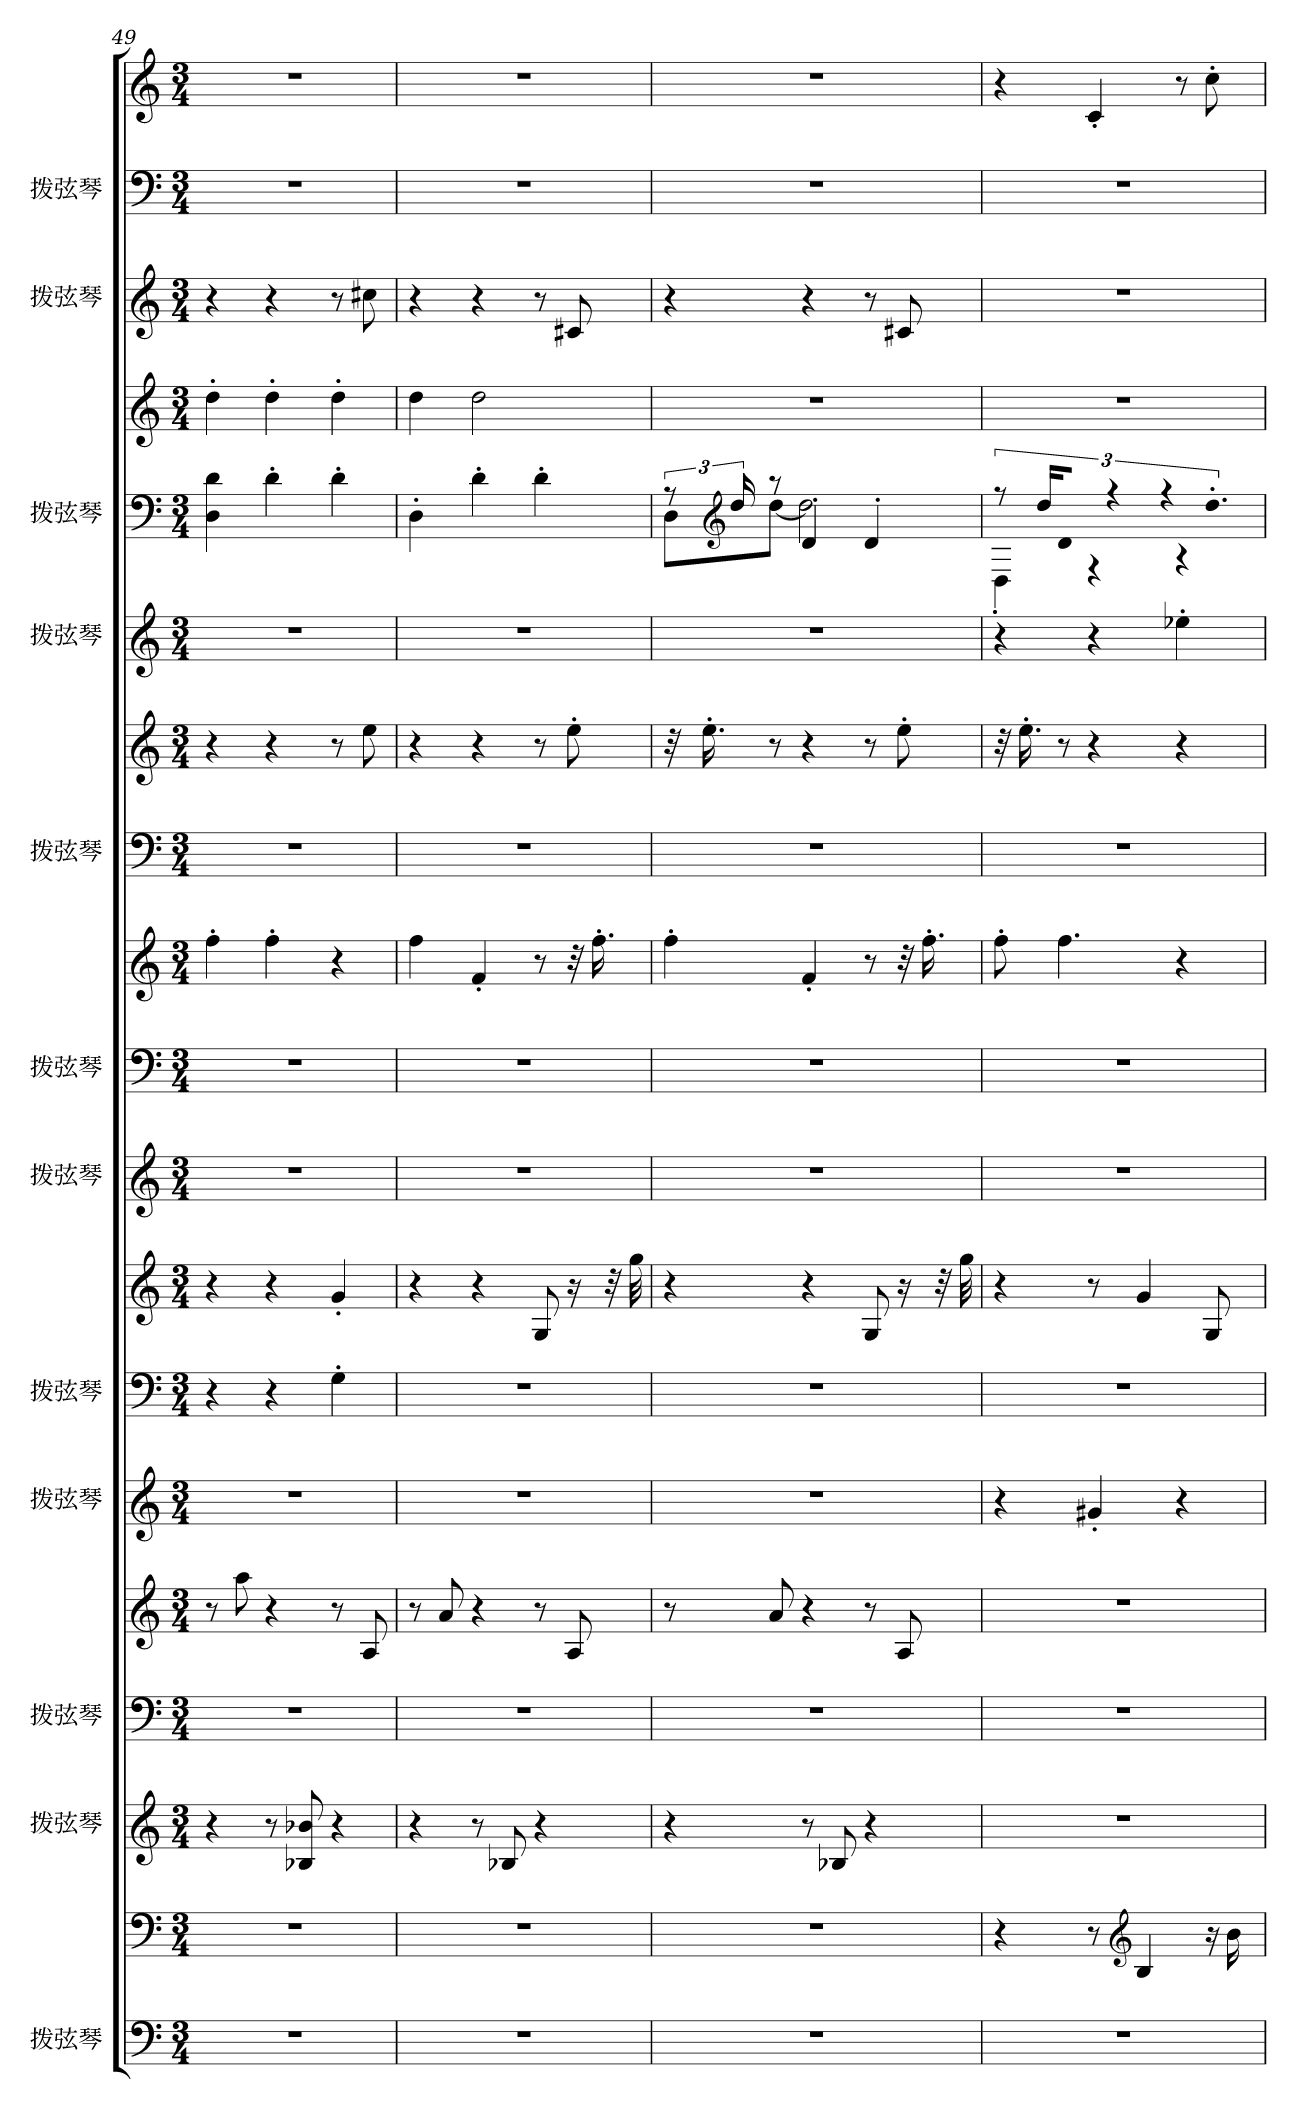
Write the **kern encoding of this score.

**kern	**kern	**kern	**kern	**kern	**kern	**kern	**kern	**kern	**kern	**kern	**kern	**kern	**kern	**kern	**kern	**kern	**kern	**kern
*part12	*part12	*part11	*part10	*part10	*part9	*part8	*part8	*part7	*part6	*part6	*part5	*part5	*part4	*part3	*part3	*part2	*part1	*part1
*staff19	*staff18	*staff17	*staff16	*staff15	*staff14	*staff13	*staff12	*staff11	*staff10	*staff9	*staff8	*staff7	*staff6	*staff5	*staff4	*staff3	*staff2	*staff1
*I"拨弦琴	*	*I"拨弦琴	*I"拨弦琴	*	*I"拨弦琴	*I"拨弦琴	*	*I"拨弦琴	*I"拨弦琴	*	*I"拨弦琴	*	*I"拨弦琴	*I"拨弦琴	*	*I"拨弦琴	*I"拨弦琴	*
*clefF4	*clefF4	*clefG2	*clefF4	*clefG2	*clefG2	*clefF4	*clefG2	*clefG2	*clefF4	*clefG2	*clefF4	*clefG2	*clefG2	*clefF4	*clefG2	*clefG2	*clefF4	*clefG2
*k[]	*k[]	*k[]	*k[]	*k[]	*k[]	*k[]	*k[]	*k[]	*k[]	*k[]	*k[]	*k[]	*k[]	*k[]	*k[]	*k[]	*k[]	*k[]
*M3/4	*M3/4	*M3/4	*M3/4	*M3/4	*M3/4	*M3/4	*M3/4	*M3/4	*M3/4	*M3/4	*M3/4	*M3/4	*M3/4	*M3/4	*M3/4	*M3/4	*M3/4	*M3/4
=49	=49	=49	=49	=49	=49	=49	=49	=49	=49	=49	=49	=49	=49	=49	=49	=49	=49	=49
2.r	2.r	4r	2.r	8r	2.r	4r	4r	2.r	2.r	4ff'\	2.r	4r	2.r	4D\ 4d\	4dd'\	4r	2.r	2.r
.	.	.	.	8aa\	.	.	.	.	.	.	.	.	.	.	.	.	.	.
.	.	8r	.	4r	.	4r	4r	.	.	4ff'\	.	4r	.	4d'\	4dd'\	4r	.	.
.	.	8B-X/ 8b-X/	.	.	.	.	.	.	.	.	.	.	.	.	.	.	.	.
.	.	4r	.	8r	.	4G'\	4g'/	.	.	4r	.	8r	.	4d'\	4dd'\	8r	.	.
.	.	.	.	8A/	.	.	.	.	.	.	.	8ee\	.	.	.	8cc#X\	.	.
=50	=50	=50	=50	=50	=50	=50	=50	=50	=50	=50	=50	=50	=50	=50	=50	=50	=50	=50
2.r	2.r	4r	2.r	8r	2.r	2.r	4r	2.r	2.r	4ff\	2.r	4r	2.r	4D'\	4dd\	4r	2.r	2.r
.	.	.	.	8a/	.	.	.	.	.	.	.	.	.	.	.	.	.	.
.	.	8r	.	4r	.	.	4r	.	.	4f'/	.	4r	.	4d'\	2dd\	4r	.	.
.	.	8B-X/	.	.	.	.	.	.	.	.	.	.	.	.	.	.	.	.
.	.	4r	.	8r	.	.	8G/	.	.	8r	.	8r	.	4d'\	.	8r	.	.
.	.	.	.	8A/	.	.	16r	.	.	32r	.	8ee'\	.	.	.	8c#X/	.	.
.	.	.	.	.	.	.	.	.	.	16.ff'\	.	.	.	.	.	.	.	.
.	.	.	.	.	.	.	32r	.	.	.	.	.	.	.	.	.	.	.
.	.	.	.	.	.	.	32gg\	.	.	.	.	.	.	.	.	.	.	.
!!LO:PB:g=z
=51	=51	=51	=51	=51	=51	=51	=51	=51	=51	=51	=51	=51	=51	=51	=51	=51	=51	=51
*	*	*	*	*	*	*	*	*	*	*	*	*	*	*^	*	*	*	*
2.r	2.r	4r	2.r	8r	2.r	2.r	4r	2.r	2.r	4ff'\	2.r	32r	2.r	12r	8D\L	2.r	4r	2.r	2.r
.	.	.	.	.	.	.	.	.	.	.	.	16.ee'\	.	.	.	.	.	.	.
*	*	*	*	*	*	*	*	*	*	*	*	*	*	*clefG2	*	*	*	*	*
.	.	.	.	.	.	.	.	.	.	.	.	.	.	24dd/	.	.	.	.	.
.	.	.	.	8a/	.	.	.	.	.	.	.	8r	.	8r	[8dd\J	.	.	.	.
.	.	8r	.	4r	.	.	4r	.	.	4f'/	.	4r	.	4d'/	2dd\]	.	4r	.	.
.	.	8B-X/	.	.	.	.	.	.	.	.	.	.	.	.	.	.	.	.	.
.	.	4r	.	8r	.	.	8G/	.	.	8r	.	8r	.	4d'/	.	.	8r	.	.
.	.	.	.	8A/	.	.	16r	.	.	32r	.	8ee'\	.	.	.	.	8c#X/	.	.
.	.	.	.	.	.	.	.	.	.	16.ff'\	.	.	.	.	.	.	.	.	.
.	.	.	.	.	.	.	32r	.	.	.	.	.	.	.	.	.	.	.	.
.	.	.	.	.	.	.	32gg\	.	.	.	.	.	.	.	.	.	.	.	.
=52	=52	=52	=52	=52	=52	=52	=52	=52	=52	=52	=52	=52	=52	=52	=52	=52	=52	=52	=52
2.r	4r	2.r	2.r	2.r	4r	2.r	4r	2.r	2.r	8ff'\	2.r	32r	4r	12r	4D'\	2.r	2.r	2.r	4r
.	.	.	.	.	.	.	.	.	.	.	.	16.ee'\	.	.	.	.	.	.	.
.	.	.	.	.	.	.	.	.	.	.	.	.	.	24dd/KL	.	.	.	.	.
.	.	.	.	.	.	.	.	.	.	4.ff\	.	8r	.	8d/J	.	.	.	.	.
.	8r	.	.	.	4g#X'/	.	8r	.	.	.	.	4r	4r	4r	4r	.	.	.	4c'/
*	*clefG2	*	*	*	*	*	*	*	*	*	*	*	*	*	*	*	*	*	*
.	4B/	.	.	.	.	.	4g/	.	.	.	.	.	.	.	.	.	.	.	.
.	.	.	.	.	4r	.	.	.	.	4r	.	4r	4ee-X'\	16r	4r	.	.	.	8r
.	.	.	.	.	.	.	.	.	.	.	.	.	.	8.dd'/	.	.	.	.	.
.	16r	.	.	.	.	.	8G/	.	.	.	.	.	.	.	.	.	.	.	8cc'\
.	16b\	.	.	.	.	.	.	.	.	.	.	.	.	.	.	.	.	.	.
*	*	*	*	*	*	*	*	*	*	*	*	*	*	*v	*v	*	*	*	*
=	=	=	=	=	=	=	=	=	=	=	=	=	=	=	=	=	=	=
*-	*-	*-	*-	*-	*-	*-	*-	*-	*-	*-	*-	*-	*-	*-	*-	*-	*-	*-
